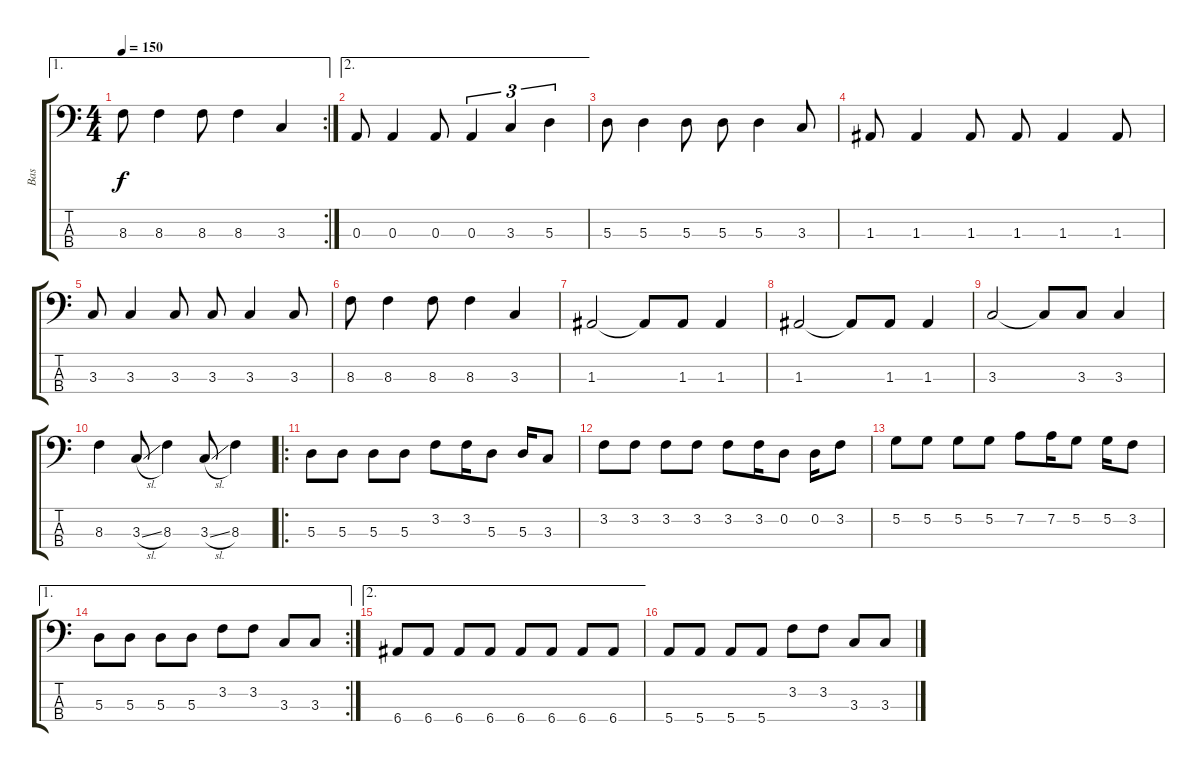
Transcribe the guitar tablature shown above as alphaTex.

\track ("Bas" "Bas") {instrument electricbasspick}
\staff {score tabs}
\tuning (G2 D2 A1 E1) {hide}
\ae 1
\rc 2
\ts (4 4)
\tempo 150
\clef f4
\ks c
8.3.8{dy f} 8.3.4 8.3.8 8.3.4 3.3.4 |
\ae 2
0.3.8 0.3.4 0.3.8 0.3.4{tu (3 2)} 3.3.4{tu (3 2)} 5.3.4{tu (3 2)} |
5.3.8 5.3.4 5.3.8 5.3.8 5.3.4 3.3.8 |
1.3.8 1.3.4 1.3.8 1.3.8 1.3.4 1.3.8 |
3.3.8 3.3.4 3.3.8 3.3.8 3.3.4 3.3.8 |
8.3.8 8.3.4 8.3.8 8.3.4 3.3.4 |
1.3.2 1.3{t}.8 1.3.8 1.3.4 |
1.3.2 1.3{t}.8 1.3.8 1.3.4 |
3.3.2 3.3{t}.8 3.3.8 3.3.4 |
8.3.4 3.3{sl}.8 8.3.4 3.3{sl}.8 8.3.4 |
\ro
5.3.8 5.3.8 5.3.8 5.3.8 3.2.8 3.2.16 5.3.8 5.3.16 3.3.8 |
3.2.8 3.2.8 3.2.8 3.2.8 3.2.8 3.2.16 0.2.8 0.2.16 3.2.8 |
5.2.8 5.2.8 5.2.8 5.2.8 7.2.8 7.2.16 5.2.8 5.2.16 3.2.8 |
\ae 1
\rc 2
5.3.8 5.3.8 5.3.8 5.3.8 3.2.8 3.2.8 3.3.8 3.3.8 |
\ae 2
6.4.8 6.4.8 6.4.8 6.4.8 6.4.8 6.4.8 6.4.8 6.4.8 |
5.4.8 5.4.8 5.4.8 5.4.8 3.2.8 3.2.8 3.3.8 3.3.8
